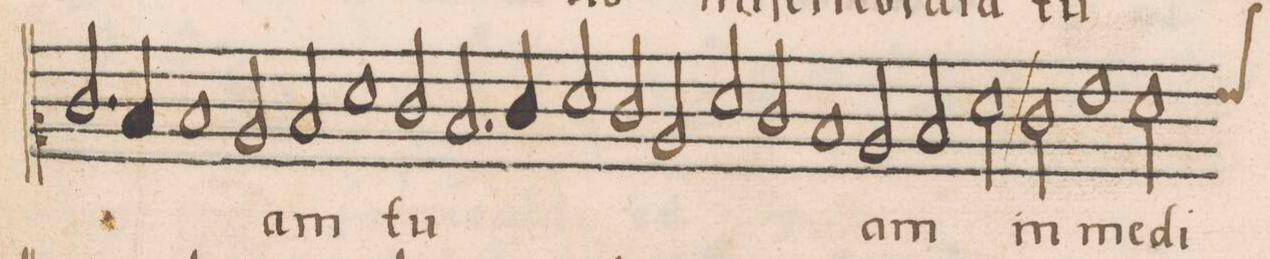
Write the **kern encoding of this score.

**kern	**text
*I"CANTVS	*
*clefC2	*
*k[]	*
*met(C)	*
*M2/1	*
2.e/	.
4d/	.
1d/	.
=11-	=11-
2c/	.
2d/	-am
1f\	.
=12-	=12-
2e/	tu-
2.d/	.
4e/	.
=13-	=13-
2f/	.
2e/	.
2c/	.
2f/	.
=14-	=14-
2e/	.
1d/	.
2c/	-am
=15-	=15-
2d/	.
2f,\	.
2e\	in
1g\	me-
=16-	=16-
*custos:g	*
2f\	-di-
*-	*-
